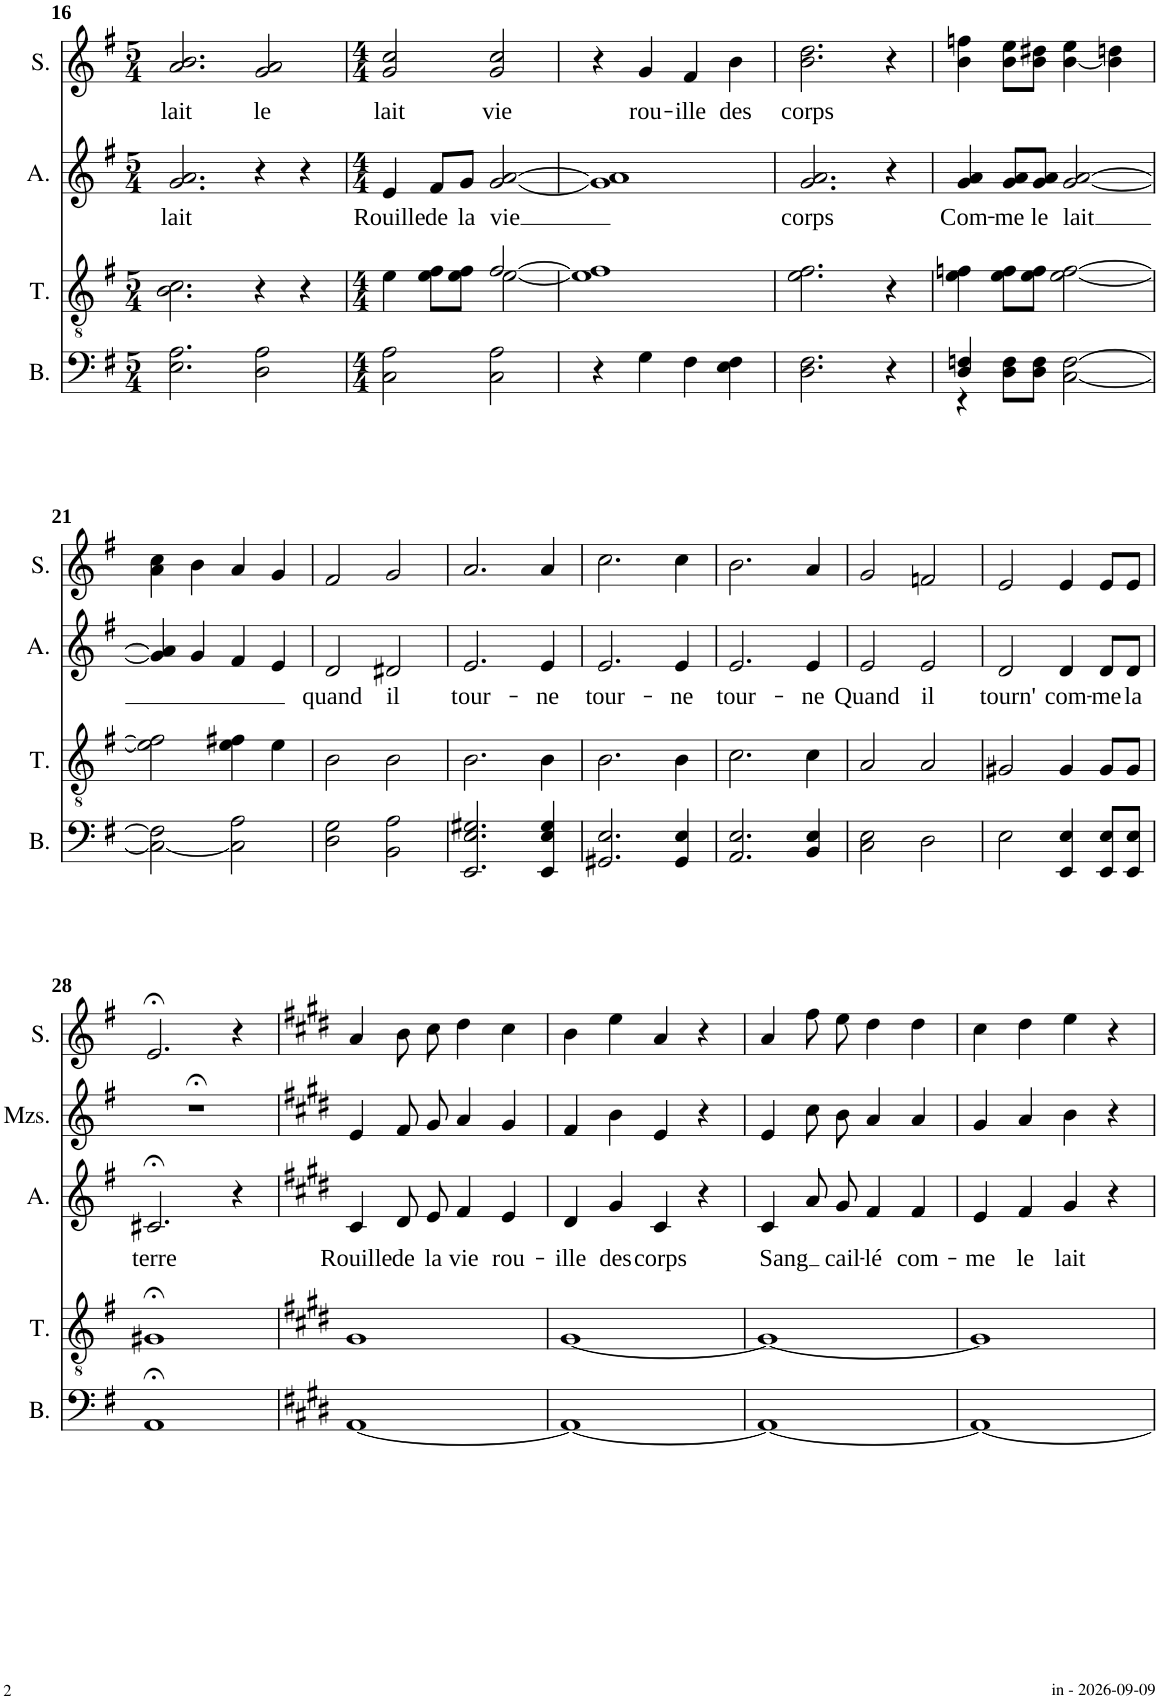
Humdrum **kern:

**kern	**kern	**kern	**text	**kern	**kern	**text
*part5	*part4	*part3	*part3	*part2	*part1	*part1
*staff5	*staff4	*staff3	*staff3	*staff2	*staff1	*staff1
*I"Basse	*I"Ténor	*I"Alto	*	*I"Mezzo-Soprano	*I"Soprano	*
*I'B.	*I'T.	*I'A.	*	*I'Mzs.	*I'S.	*
!!LO:PB:g=z
*clefF4	*clefGv2	*clefG2	*	*clefG2	*clefG2	*
*k[f#]	*k[f#]	*k[f#]	*	*k[f#]	*k[f#]	*
*M5/4	*M5/4	*M5/4	*	*M5/4	*M5/4	*
=16	=16	=16	=16	=16	=16	=16
!	!	!	!LO:LY:b	!	!	!LO:LY:b
2.E\ 2.A\	2.B\ 2.c\	2.g/ 2.a/	lait	4%5r	2.a/ 2.b/	lait
!	!	!	!	!	!	!LO:LY:b
2D\ 2A\	4r	4r	.	.	2g/ 2a/	le
.	4r	4r	.	.	.	.
=17	=17	=17	=17	=17	=17	=17
*M4/4	*M4/4	*M4/4	*	*M4/4	*M4/4	*
*	*^	*	*	*	*	*
!	!	!	!	!LO:LY:b	!	!	!LO:LY:b
2C\ 2A\	4e\	2ryy	4e/	Rouille	1r	2g/ 2cc/	lait
!	!	!	!	!LO:LY:b	!	!	!
.	8e\ 8f#\L	.	8f#/L	de	.	.	.
!	!	!	!	!LO:LY:b	!	!	!
.	8e\ 8f#\J	.	8g/J	la	.	.	.
!	!	!	!	!LO:LY:b	!	!	!LO:LY:b
2C\ 2A\	[2f#/	[2e\	[2g/ [2a/	vie	.	2g/ 2cc/	vie
*	*v	*v	*	*	*	*	*
=18	=18	=18	=18	=18	=18	=18
4r	1e] 1f#]	1g] 1a]	.	1r	4r	.
!	!	!	!	!	!	!LO:LY:b
4G\	.	.	.	.	4g/	rou-
!	!	!	!	!	!	!LO:LY:b
4F#\	.	.	.	.	4f#/	-ille
!	!	!	!	!	!	!LO:LY:b
4E\ 4F#\	.	.	.	.	4b\	des
=19	=19	=19	=19	=19	=19	=19
!	!	!	!LO:LY:b	!	!	!LO:LY:b
2.D\ 2.F#\	2.e\ 2.f#\	2.g/ 2.a/	corps	1r	2.b\ 2.dd\	corps
4r	4r	4r	.	.	4r	.
=20	=20	=20	=20	=20	=20	=20
*^	*	*	*	*	*	*
!	!	!	!	!LO:LY:b	!	!	!
4D/ 4Fn/	4r	4e\ 4fn\	4g/ 4a/	Com-	1r	4b\ 4ffn\	.
!	!	!	!	!LO:LY:b	!	!	!
8D\ 8F\L	2.ryy	8e\ 8f\L	8g/ 8a/L	-me	.	8b\ 8ee\L	.
!	!	!	!	!LO:LY:b	!	!	!
8D\ 8F\J	.	8e\ 8f\J	8g/ 8a/J	le	.	8b\ 8dd#X\J	.
!	!	!	!	!LO:LY:b	!	!	!
[2C\ [2F\	.	[2e\ [2f\	[2g/ [2a/	lait	.	[4b\ 4ee\	.
.	.	.	.	.	.	4b\] 4ddn\	.
*v	*v	*	*	*	*	*	*
!!LO:LB:g=z
=21	=21	=21	=21	=21	=21	=21
2C\_ 2F\]	2e\] 2f\]	4g/] 4a/]	.	1r	4a\ 4cc\	.
.	.	4g/	.	.	4b\	.
2C\] 2A\	4e\ 4f#X\	4f#/	.	.	4a/	.
.	4e\	4e/	.	.	4g/	.
=22	=22	=22	=22	=22	=22	=22
!	!	!	!LO:LY:b	!	!	!
2D\ 2G\	2B\	2d/	quand	1r	2f#/	.
!	!	!	!LO:LY:b	!	!	!
2BB\ 2A\	2B\	2d#X/	il	.	2g/	.
=23	=23	=23	=23	=23	=23	=23
!	!	!	!LO:LY:b	!	!	!
2.EE/ 2.E/ 2.G#X/	2.B\	2.e/	tour-	1r	2.a/	.
!	!	!	!LO:LY:b	!	!	!
4EE/ 4E/ 4G#/	4B\	4e/	-ne	.	4a/	.
=24	=24	=24	=24	=24	=24	=24
!	!	!	!LO:LY:b	!	!	!
2.GG#X/ 2.E/	2.B\	2.e/	tour-	1r	2.cc\	.
!	!	!	!LO:LY:b	!	!	!
4GG#/ 4E/	4B\	4e/	-ne	.	4cc\	.
=25	=25	=25	=25	=25	=25	=25
!	!	!	!LO:LY:b	!	!	!
2.AA/ 2.E/	2.c\	2.e/	tour-	1r	2.b\	.
!	!	!	!LO:LY:b	!	!	!
4BB/ 4E/	4c\	4e/	-ne	.	4a/	.
=26	=26	=26	=26	=26	=26	=26
!	!	!	!LO:LY:b	!	!	!
2C\ 2E\	2A/	2e/	Quand	1r	2g/	.
!	!	!	!LO:LY:b	!	!	!
2D\	2A/	2e/	il	.	2fn/	.
=27	=27	=27	=27	=27	=27	=27
!	!	!	!LO:LY:b	!	!	!
2E\	2G#X/	2d/	tourn'	1r	2e/	.
!	!	!	!LO:LY:b	!	!	!
4EE/ 4E/	4G#/	4d/	com-	.	4e/	.
!	!	!	!LO:LY:b	!	!	!
8EE/ 8E/L	8G#/L	8d/L	-me	.	8e/L	.
!	!	!	!LO:LY:b	!	!	!
8EE/ 8E/J	8G#/J	8d/J	la	.	8e/J	.
!!LO:LB:g=z
=28	=28	=28	=28	=28	=28	=28
!	!	!	!LO:LY:b	!	!	!
1AA;<	1G#X;<	2.c#X;</	terre	1r;<	2.e;</	.
.	.	4r	.	.	4r	.
=29	=29	=29	=29	=29	=29	=29
*k[f#c#g#d#]	*k[f#c#g#d#]	*k[f#c#g#d#]	*	*k[f#c#g#d#]	*k[f#c#g#d#]	*
!	!	!	!LO:LY:b	!	!	!
[1AA	1G#	4c#/	Rouille	4e/	4a/	.
!	!	!	!LO:LY:b	!	!	!
.	.	8d#/	de	8f#/L	8b\	.
!	!	!	!LO:LY:b	!	!	!
.	.	8e/	la	8g#/J	8cc#\	.
!	!	!	!LO:LY:b	!	!	!
.	.	4f#/	vie	4a/	4dd#\	.
!	!	!	!LO:LY:b	!	!	!
.	.	4e/	rou-	4g#/	4cc#\	.
=30	=30	=30	=30	=30	=30	=30
!	!	!	!LO:LY:b	!	!	!
1AA_	[1G#	4d#/	-ille	4f#/	4b\	.
!	!	!	!LO:LY:b	!	!	!
.	.	4g#/	des	4b\	4ee\	.
!	!	!	!LO:LY:b	!	!	!
.	.	4c#/	corps	4e/	4a/	.
.	.	4r	.	4r	4r	.
=31	=31	=31	=31	=31	=31	=31
!	!	!	!LO:LY:b	!	!	!
1AA_	1G#_	4c#/	Sang	4e/	4a/	.
.	.	8a/	.	8cc#\L	8ff#\	.
!	!	!	!LO:LY:b	!	!	!
.	.	8g#/	cail-	8b\J	8ee\	.
!	!	!	!LO:LY:b	!	!	!
.	.	4f#/	-lé	4a/	4dd#\	.
!	!	!	!LO:LY:b	!	!	!
.	.	4f#/	com-	4a/	4dd#\	.
=32	=32	=32	=32	=32	=32	=32
!	!	!	!LO:LY:b	!	!	!
1AA_	1G#]	4e/	-me	4g#/	4cc#\	.
!	!	!	!LO:LY:b	!	!	!
.	.	4f#/	le	4a/	4dd#\	.
!	!	!	!LO:LY:b	!	!	!
.	.	4g#/	lait	4b\	4ee\	.
.	.	4r	.	4r	4r	.
=	=	=	=	=	=	=
*-	*-	*-	*-	*-	*-	*-
